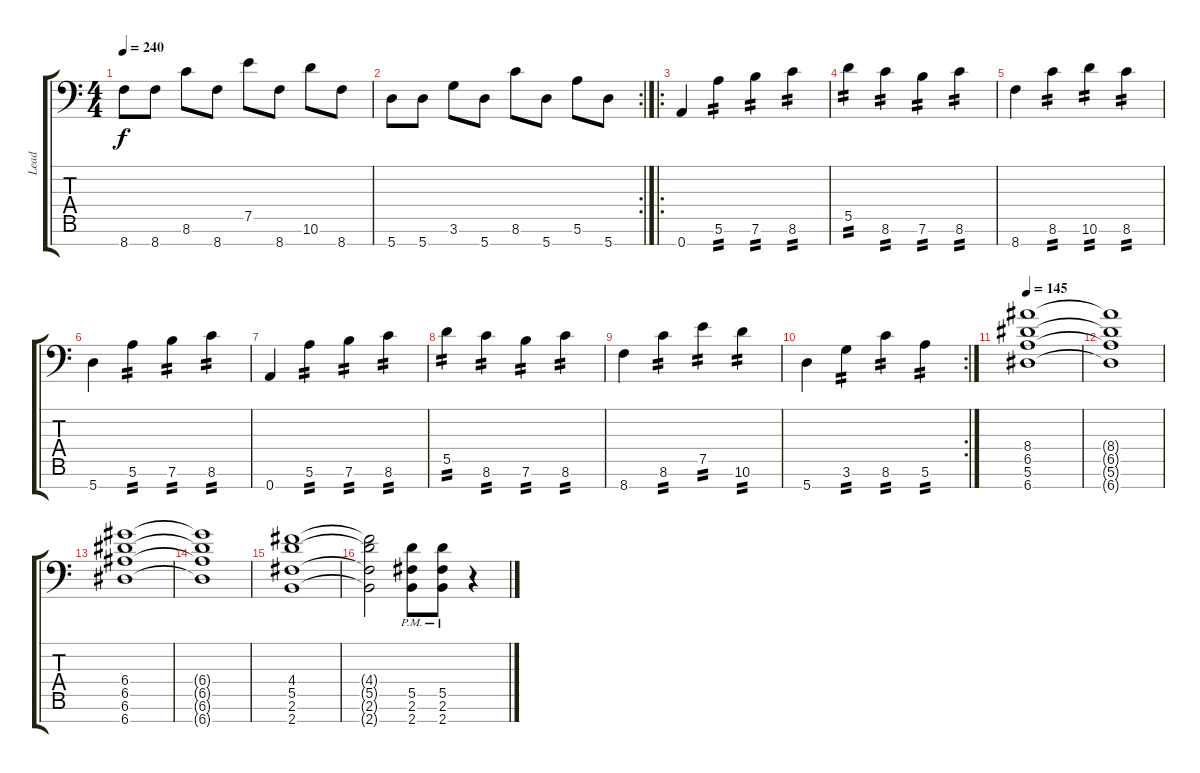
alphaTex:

\track ("Lead" "Lead") {instrument distortionguitar}
\staff {score tabs}
\tuning (E4 B3 G3 D3 A2 E2 A1) {hide}
\ts (4 4)
\tempo 240
\clef f4
\ks c
8.7.8{dy f} 8.7.8 8.6.8 8.7.8 7.5.8 8.7.8 10.6.8 8.7.8 |
\rc 2
5.7.8 5.7.8 3.6.8 5.7.8 8.6.8 5.7.8 5.6.8 5.7.8 |
\ro
0.7.4 5.6.4{tp 2} 7.6.4{tp 2} 8.6.4{tp 2} |
5.5.4{tp 2} 8.6.4{tp 2} 7.6.4{tp 2} 8.6.4{tp 2} |
8.7.4 8.6.4{tp 2} 10.6.4{tp 2} 8.6.4{tp 2} |
5.7.4 5.6.4{tp 2} 7.6.4{tp 2} 8.6.4{tp 2} |
0.7.4 5.6.4{tp 2} 7.6.4{tp 2} 8.6.4{tp 2} |
5.5.4{tp 2} 8.6.4{tp 2} 7.6.4{tp 2} 8.6.4{tp 2} |
8.7.4 8.6.4{tp 2} 7.5.4{tp 2} 10.6.4{tp 2} |
\rc 2
5.7.4 3.6.4{tp 2} 8.6.4{tp 2} 5.6.4{tp 2} |
\tempo 145
(8.4 6.5 5.6 6.7).1 |
(8.4{t} 6.5{t} 5.6{t} 6.7{t}).1 |
(6.4 6.5 6.6 6.7).1 |
(6.4{t} 6.5{t} 6.6{t} 6.7{t}).1 |
(4.4 5.5 2.6 2.7).1 |
(4.4{t} 5.5{t} 2.6{t} 2.7{t}).2 (5.5{pm} 2.6{pm} 2.7{pm}).8 (5.5{pm} 2.6{pm} 2.7{pm}).8 r.4
